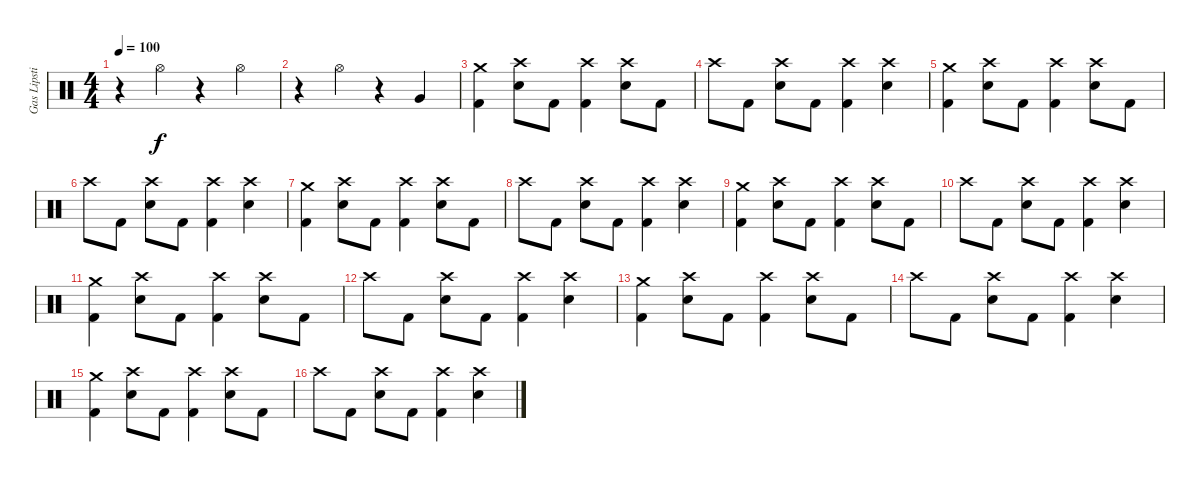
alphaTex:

\track ("Gas Lipstick" "Gas Lipsti") {instrument percussion}
\staff {score}
\articulation defaults
\ts (4 4)
\tempo 100
\clef neutral
\ks c
r.4{dy f} "Hi-Hat (open)".4 r.4 "Hi-Hat (open)".4 |
r.4 "Hi-Hat (open)".4 r.4 "Very Low Tom (hit)".4 |
("Kick (hit) 2" "Crash medium (hit)").4 ("Electric Snare (hit)" "Crash high (hit)").8 "Kick (hit) 2".8 ("Kick (hit) 2" "Crash high (hit)").4 ("Electric Snare (hit)" "Crash high (hit)").8 "Kick (hit) 2".8 |
"Crash high (hit)".8 "Kick (hit) 2".8 ("Electric Snare (hit)" "Crash high (hit)").8 "Kick (hit) 2".8 ("Kick (hit) 2" "Crash high (hit)").4 ("Electric Snare (hit)" "Crash high (hit)").4 |
("Kick (hit) 2" "Crash medium (hit)").4 ("Electric Snare (hit)" "Crash high (hit)").8 "Kick (hit) 2".8 ("Kick (hit) 2" "Crash high (hit)").4 ("Electric Snare (hit)" "Crash high (hit)").8 "Kick (hit) 2".8 |
"Crash high (hit)".8 "Kick (hit) 2".8 ("Electric Snare (hit)" "Crash high (hit)").8 "Kick (hit) 2".8 ("Kick (hit) 2" "Crash high (hit)").4 ("Electric Snare (hit)" "Crash high (hit)").4 |
("Kick (hit) 2" "Crash medium (hit)").4 ("Electric Snare (hit)" "Crash high (hit)").8 "Kick (hit) 2".8 ("Kick (hit) 2" "Crash high (hit)").4 ("Electric Snare (hit)" "Crash high (hit)").8 "Kick (hit) 2".8 |
"Crash high (hit)".8 "Kick (hit) 2".8 ("Electric Snare (hit)" "Crash high (hit)").8 "Kick (hit) 2".8 ("Kick (hit) 2" "Crash high (hit)").4 ("Electric Snare (hit)" "Crash high (hit)").4 |
("Kick (hit) 2" "Crash medium (hit)").4 ("Electric Snare (hit)" "Crash high (hit)").8 "Kick (hit) 2".8 ("Kick (hit) 2" "Crash high (hit)").4 ("Electric Snare (hit)" "Crash high (hit)").8 "Kick (hit) 2".8 |
"Crash high (hit)".8 "Kick (hit) 2".8 ("Electric Snare (hit)" "Crash high (hit)").8 "Kick (hit) 2".8 ("Kick (hit) 2" "Crash high (hit)").4 ("Electric Snare (hit)" "Crash high (hit)").4 |
("Kick (hit) 2" "Crash medium (hit)").4 ("Electric Snare (hit)" "Crash high (hit)").8 "Kick (hit) 2".8 ("Kick (hit) 2" "Crash high (hit)").4 ("Electric Snare (hit)" "Crash high (hit)").8 "Kick (hit) 2".8 |
"Crash high (hit)".8 "Kick (hit) 2".8 ("Electric Snare (hit)" "Crash high (hit)").8 "Kick (hit) 2".8 ("Kick (hit) 2" "Crash high (hit)").4 ("Electric Snare (hit)" "Crash high (hit)").4 |
("Kick (hit) 2" "Crash medium (hit)").4 ("Electric Snare (hit)" "Crash high (hit)").8 "Kick (hit) 2".8 ("Kick (hit) 2" "Crash high (hit)").4 ("Electric Snare (hit)" "Crash high (hit)").8 "Kick (hit) 2".8 |
"Crash high (hit)".8 "Kick (hit) 2".8 ("Electric Snare (hit)" "Crash high (hit)").8 "Kick (hit) 2".8 ("Kick (hit) 2" "Crash high (hit)").4 ("Electric Snare (hit)" "Crash high (hit)").4 |
("Kick (hit) 2" "Crash medium (hit)").4 ("Electric Snare (hit)" "Crash high (hit)").8 "Kick (hit) 2".8 ("Kick (hit) 2" "Crash high (hit)").4 ("Electric Snare (hit)" "Crash high (hit)").8 "Kick (hit) 2".8 |
"Crash high (hit)".8 "Kick (hit) 2".8 ("Electric Snare (hit)" "Crash high (hit)").8 "Kick (hit) 2".8 ("Kick (hit) 2" "Crash high (hit)").4 ("Electric Snare (hit)" "Crash high (hit)").4
